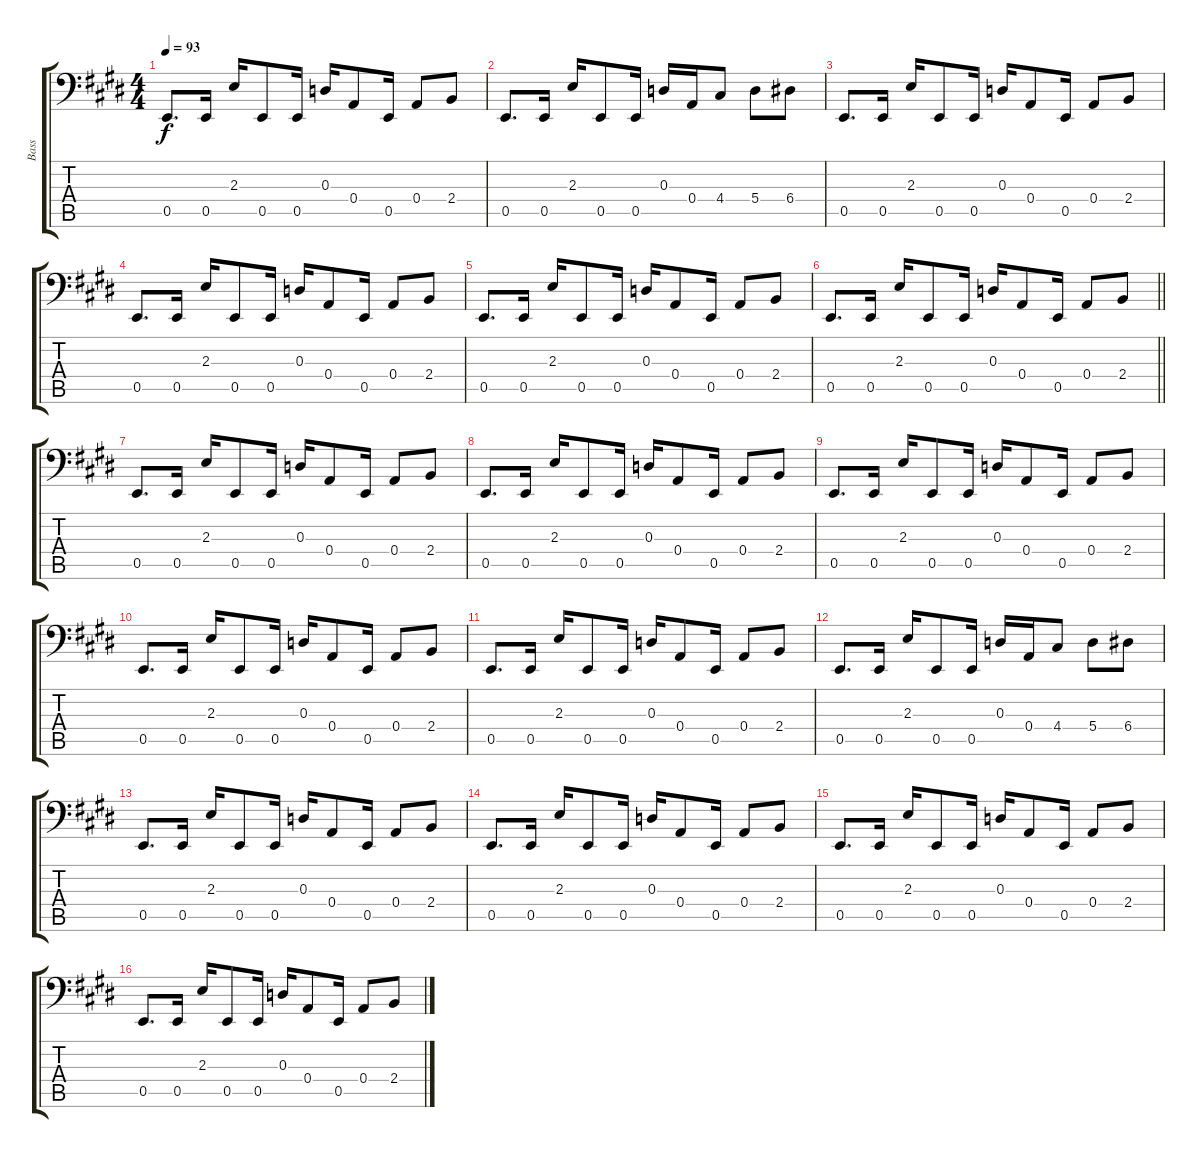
\track ("Bass" "Bass") {instrument electricbassfinger}
\staff {score tabs}
\tuning (C3 G2 D2 A1 E1 B0) {hide}
\ts (4 4)
\tempo 93
\clef f4
\ks e
0.5.8{d dy f} 0.5.16 2.3.16 0.5.8 0.5.16 0.3.16 0.4.8 0.5.16 0.4.8 2.4.8 |
0.5.8{d} 0.5.16 2.3.16 0.5.8 0.5.16 0.3.16 0.4.16 4.4.8 5.4.8 6.4.8 |
0.5.8{d} 0.5.16 2.3.16 0.5.8 0.5.16 0.3.16 0.4.8 0.5.16 0.4.8 2.4.8 |
0.5.8{d} 0.5.16 2.3.16 0.5.8 0.5.16 0.3.16 0.4.8 0.5.16 0.4.8 2.4.8 |
0.5.8{d} 0.5.16 2.3.16 0.5.8 0.5.16 0.3.16 0.4.8 0.5.16 0.4.8 2.4.8 |
\barLineRight lightlight
0.5.8{d} 0.5.16 2.3.16 0.5.8 0.5.16 0.3.16 0.4.8 0.5.16 0.4.8 2.4.8 |
0.5.8{d} 0.5.16 2.3.16 0.5.8 0.5.16 0.3.16 0.4.8 0.5.16 0.4.8 2.4.8 |
0.5.8{d} 0.5.16 2.3.16 0.5.8 0.5.16 0.3.16 0.4.8 0.5.16 0.4.8 2.4.8 |
0.5.8{d} 0.5.16 2.3.16 0.5.8 0.5.16 0.3.16 0.4.8 0.5.16 0.4.8 2.4.8 |
0.5.8{d} 0.5.16 2.3.16 0.5.8 0.5.16 0.3.16 0.4.8 0.5.16 0.4.8 2.4.8 |
0.5.8{d} 0.5.16 2.3.16 0.5.8 0.5.16 0.3.16 0.4.8 0.5.16 0.4.8 2.4.8 |
0.5.8{d} 0.5.16 2.3.16 0.5.8 0.5.16 0.3.16 0.4.16 4.4.8 5.4.8 6.4.8 |
0.5.8{d} 0.5.16 2.3.16 0.5.8 0.5.16 0.3.16 0.4.8 0.5.16 0.4.8 2.4.8 |
0.5.8{d} 0.5.16 2.3.16 0.5.8 0.5.16 0.3.16 0.4.8 0.5.16 0.4.8 2.4.8 |
0.5.8{d} 0.5.16 2.3.16 0.5.8 0.5.16 0.3.16 0.4.8 0.5.16 0.4.8 2.4.8 |
0.5.8{d} 0.5.16 2.3.16 0.5.8 0.5.16 0.3.16 0.4.8 0.5.16 0.4.8 2.4.8
